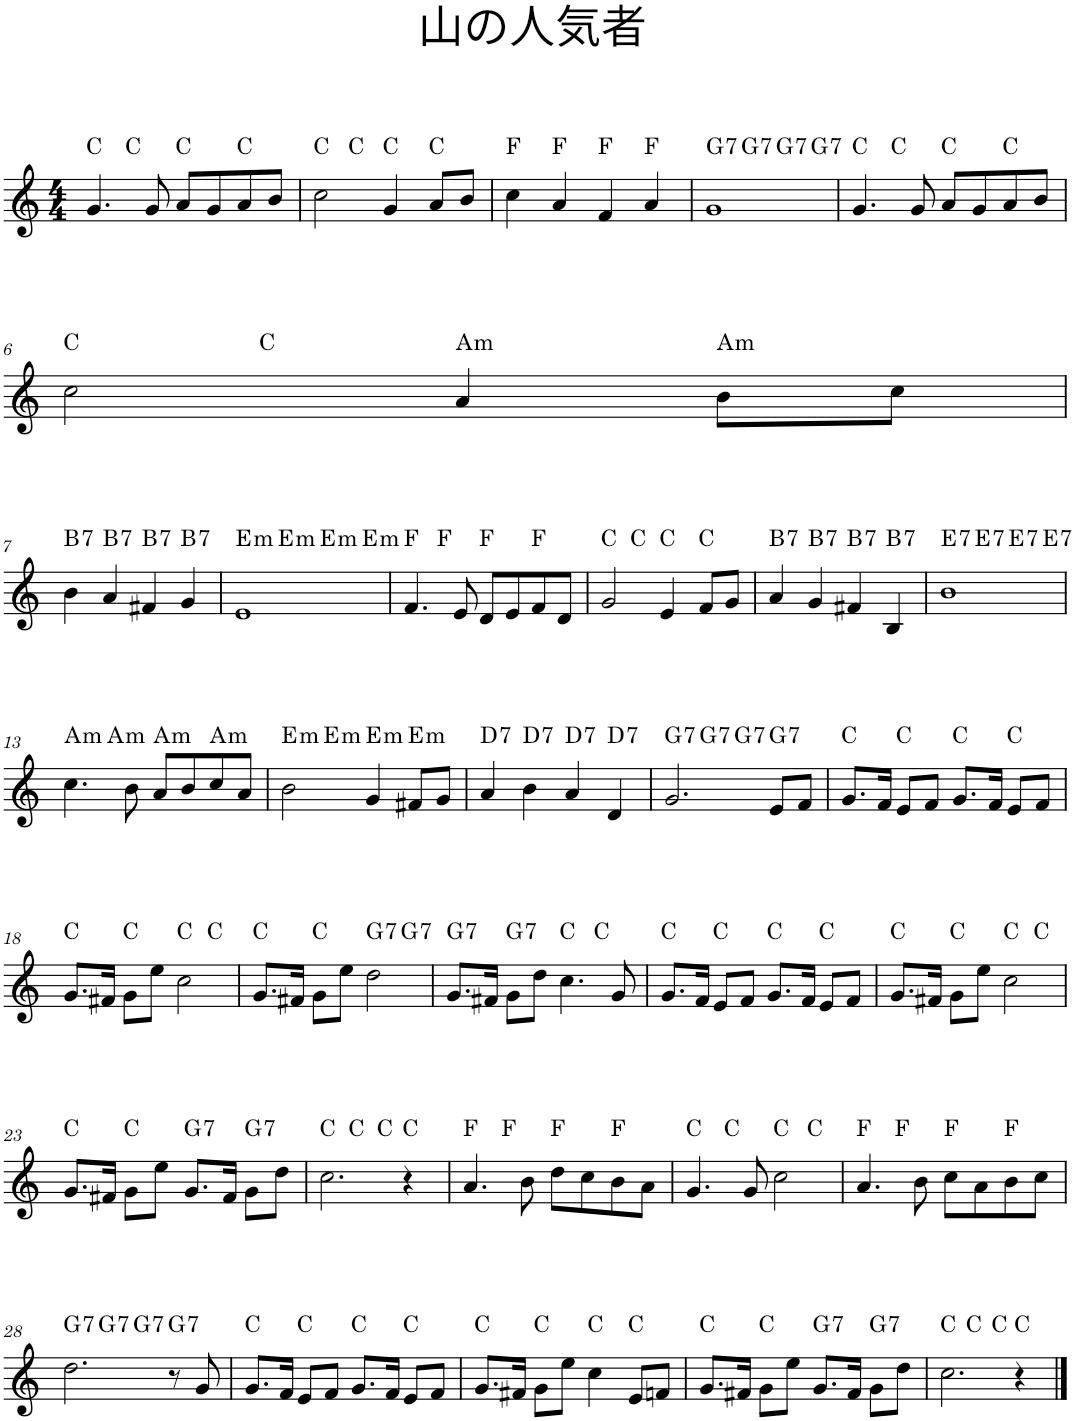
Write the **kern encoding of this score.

**kern	**harte
*part1	*part1
*staff1	*
*I"Piano	*
*I'Pno.	*
*clefG2	*
*k[]	*
*M4/4	*
=1	=1
*^	*
4.g/	4ryy	C:maj
.	2.ryy	C:maj
8g/	.	.
8a/L	.	C:maj
8g/	.	.
8a/	.	C:maj
8b/J	.	.
=2	=2	=2
2cc\	4ryy	C:maj
.	2.ryy	C:maj
4g/	.	C:maj
8a/L	.	C:maj
8b/J	.	.
*v	*v	*
=3	=3
4cc\	F:maj
4a/	F:maj
4f/	F:maj
4a/	F:maj
=4	=4
!	!LO:H:kt=7
*^	*
*	*^	*
*	*	*^	*
1g	4ryy	2ryy	2.ryy	G:7
!	!	!	!	!LO:H:kt=7
.	2.ryy	.	.	G:7
!	!	!	!	!LO:H:kt=7
.	.	2ryy	.	G:7
!	!	!	!	!LO:H:kt=7
.	.	.	4ryy	G:7
*	*v	*v	*v	*
=5	=5	=5
4.g/	4ryy	C:maj
.	2.ryy	C:maj
8g/	.	.
8a/L	.	C:maj
8g/	.	.
8a/	.	C:maj
8b/J	.	.
!!LO:LB:g=z	!!
=6	=6	=6
2cc\	4ryy	C:maj
.	2.ryy	C:maj
!	!	!LO:H:kt=m
4a/	.	A:min
!	!	!LO:H:kt=m
8b\L	.	A:min
8cc\J	.	.
!!LO:LB:g=z	!!
=7	=7	=7
!	!	!LO:H:kt=7
*v	*v	*
4b\	B:7
!	!LO:H:kt=7
4a/	B:7
!	!LO:H:kt=7
4f#X/	B:7
!	!LO:H:kt=7
4g/	B:7
=8	=8
!	!LO:H:kt=m
*^	*
*	*^	*
*	*	*^	*
1e	4ryy	2ryy	2.ryy	E:min
!	!	!	!	!LO:H:kt=m
.	2.ryy	.	.	E:min
!	!	!	!	!LO:H:kt=m
.	.	2ryy	.	E:min
!	!	!	!	!LO:H:kt=m
.	.	.	4ryy	E:min
*	*v	*v	*v	*
=9	=9	=9
4.f/	4ryy	F:maj
.	2.ryy	F:maj
8e/	.	.
8d/L	.	F:maj
8e/	.	.
8f/	.	F:maj
8d/J	.	.
=10	=10	=10
2g/	4ryy	C:maj
.	2.ryy	C:maj
4e/	.	C:maj
8f/L	.	C:maj
8g/J	.	.
=11	=11	=11
!	!	!LO:H:kt=7
*v	*v	*
4a/	B:7
!	!LO:H:kt=7
4g/	B:7
!	!LO:H:kt=7
4f#X/	B:7
!	!LO:H:kt=7
4B/	B:7
=12	=12
!	!LO:H:kt=7
*^	*
*	*^	*
*	*	*^	*
1b	4ryy	2ryy	2.ryy	E:7
!	!	!	!	!LO:H:kt=7
.	2.ryy	.	.	E:7
!	!	!	!	!LO:H:kt=7
.	.	2ryy	.	E:7
!	!	!	!	!LO:H:kt=7
.	.	.	4ryy	E:7
!!LO:LB:g=z	!!	!!	!!
=13	=13	=13	=13	=13
!	!	!	!	!LO:H:kt=m
*	*v	*v	*v	*
4.cc\	4ryy	A:min
!	!	!LO:H:kt=m
.	2.ryy	A:min
8b\	.	.
!	!	!LO:H:kt=m
8a/L	.	A:min
8b/	.	.
!	!	!LO:H:kt=m
8cc/	.	A:min
8a/J	.	.
=14	=14	=14
!	!	!LO:H:kt=m
2b\	4ryy	E:min
!	!	!LO:H:kt=m
.	2.ryy	E:min
!	!	!LO:H:kt=m
4g/	.	E:min
!	!	!LO:H:kt=m
8f#X/L	.	E:min
8g/J	.	.
=15	=15	=15
!	!	!LO:H:kt=7
*v	*v	*
4a/	D:7
!	!LO:H:kt=7
4b\	D:7
!	!LO:H:kt=7
4a/	D:7
!	!LO:H:kt=7
4d/	D:7
=16	=16
!	!LO:H:kt=7
*^	*
*	*^	*
2.g/	4ryy	2ryy	G:7
!	!	!	!LO:H:kt=7
.	2.ryy	.	G:7
!	!	!	!LO:H:kt=7
.	.	2ryy	G:7
!	!	!	!LO:H:kt=7
8e/L	.	.	G:7
8f/J	.	.	.
*v	*v	*v	*
=17	=17
8.g/L	C:maj
16f/Jk	.
8e/L	C:maj
8f/J	.
8.g/L	C:maj
16f/Jk	.
8e/L	C:maj
8f/J	.
!!LO:LB:g=z
=18	=18
*^	*
8.g/L	2.ryy	C:maj
16f#X/Jk	.	.
8g\L	.	C:maj
8ee\J	.	.
2cc\	.	C:maj
.	4ryy	C:maj
=19	=19	=19
8.g/L	2.ryy	C:maj
16f#X/Jk	.	.
8g\L	.	C:maj
8ee\J	.	.
!	!	!LO:H:kt=7
2dd\	.	G:7
!	!	!LO:H:kt=7
.	4ryy	G:7
=20	=20	=20
!	!	!LO:H:kt=7
8.g/L	2.ryy	G:7
16f#X/Jk	.	.
!	!	!LO:H:kt=7
8g\L	.	G:7
8dd\J	.	.
4.cc\	.	C:maj
.	4ryy	C:maj
8g/	.	.
*v	*v	*
=21	=21
8.g/L	C:maj
16f/Jk	.
8e/L	C:maj
8f/J	.
8.g/L	C:maj
16f/Jk	.
8e/L	C:maj
8f/J	.
=22	=22
*^	*
8.g/L	2.ryy	C:maj
16f#X/Jk	.	.
8g\L	.	C:maj
8ee\J	.	.
2cc\	.	C:maj
.	4ryy	C:maj
*v	*v	*
!!LO:LB:g=z
=23	=23
8.g/L	C:maj
16f#X/Jk	.
8g\L	C:maj
8ee\J	.
!	!LO:H:kt=7
8.g/L	G:7
16f#/Jk	.
!	!LO:H:kt=7
8g\L	G:7
8dd\J	.
=24	=24
*^	*
*	*^	*
2.cc\	4ryy	2ryy	C:maj
.	2.ryy	.	C:maj
.	.	2ryy	C:maj
4r	.	.	C:maj
*	*v	*v	*
=25	=25	=25
4.a/	4ryy	F:maj
.	2.ryy	F:maj
8b\	.	.
8dd\L	.	F:maj
8cc\	.	.
8b\	.	F:maj
8a\J	.	.
=26	=26	=26
*	*^	*
4.g/	4ryy	2.ryy	C:maj
.	2.ryy	.	C:maj
8g/	.	.	.
2cc\	.	.	C:maj
.	.	4ryy	C:maj
*	*v	*v	*
=27	=27	=27
4.a/	4ryy	F:maj
.	2.ryy	F:maj
8b\	.	.
8cc\L	.	F:maj
8a\	.	.
8b\	.	F:maj
8cc\J	.	.
!!LO:LB:g=z	!!
=28	=28	=28
!	!	!LO:H:kt=7
*	*^	*
2.dd\	4ryy	2ryy	G:7
!	!	!	!LO:H:kt=7
.	2.ryy	.	G:7
!	!	!	!LO:H:kt=7
.	.	2ryy	G:7
!	!	!	!LO:H:kt=7
8r	.	.	G:7
8g/	.	.	.
*v	*v	*v	*
=29	=29
8.g/L	C:maj
16f/Jk	.
8e/L	C:maj
8f/J	.
8.g/L	C:maj
16f/Jk	.
8e/L	C:maj
8f/J	.
=30	=30
8.g/L	C:maj
16f#X/Jk	.
8g\L	C:maj
8ee\J	.
4cc\	C:maj
8e/L	C:maj
8fn/J	.
=31	=31
8.g/L	C:maj
16f#X/Jk	.
8g\L	C:maj
8ee\J	.
!	!LO:H:kt=7
8.g/L	G:7
16f#/Jk	.
!	!LO:H:kt=7
8g\L	G:7
8dd\J	.
=32	=32
*^	*
*	*^	*
2.cc\	4ryy	2ryy	C:maj
.	2.ryy	.	C:maj
.	.	2ryy	C:maj
4r	.	.	C:maj
*v	*v	*v	*
==	==
*-	*-
